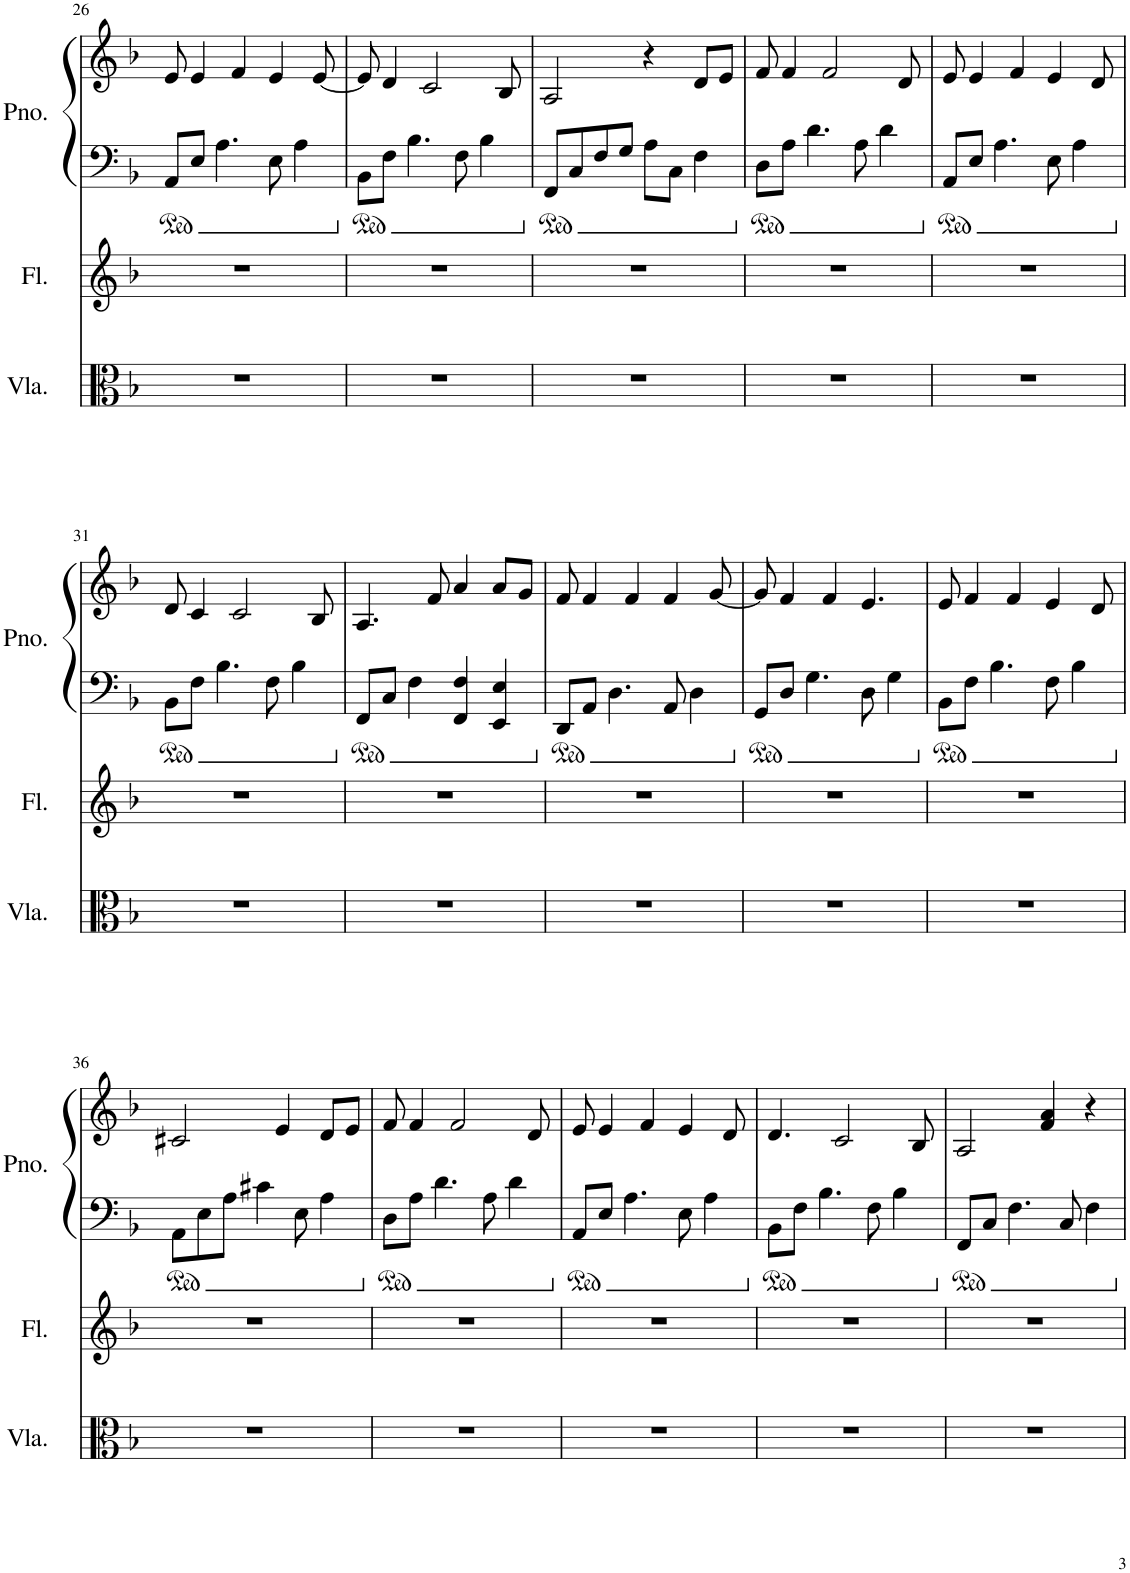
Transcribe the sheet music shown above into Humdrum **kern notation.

**kern	**kern	**kern	**kern
*part3	*part2	*part1	*part1
*staff4	*staff3	*staff2	*staff1
*I"Viola	*I"Flute	*I"Piano	*
*I'Vla.	*I'Fl.	*I'Pno.	*
!!LO:PB:g=z
*clefC3	*clefG2	*clefF4	*clefG2
*k[b-]	*k[b-]	*k[b-]	*k[b-]
*M4/4	*M4/4	*M4/4	*M4/4
=26	=26	=26	=26
1r	1r	8AA/L	8e/
.	.	8E/J	4e/
.	.	4.A\	.
.	.	.	4f/
.	.	8E\	4e/
.	.	4A\	.
.	.	.	[8e/
=27	=27	=27	=27
1r	1r	8BB-\L	8e/]
.	.	8F\J	4d/
.	.	4.B-\	.
.	.	.	2c/
.	.	8F\	.
.	.	4B-\	.
.	.	.	8B-/
=28	=28	=28	=28
1r	1r	8FF/L	2A/
.	.	8C/	.
.	.	8F/	.
.	.	8G/J	.
.	.	8A\L	4r
.	.	8C\J	.
.	.	4F\	8d/L
.	.	.	8e/J
=29	=29	=29	=29
1r	1r	8D\L	8f/
.	.	8A\J	4f/
.	.	4.d\	.
.	.	.	2f/
.	.	8A\	.
.	.	4d\	.
.	.	.	8d/
=30	=30	=30	=30
1r	1r	8AA/L	8e/
.	.	8E/J	4e/
.	.	4.A\	.
.	.	.	4f/
.	.	8E\	4e/
.	.	4A\	.
.	.	.	8d/
!!LO:LB:g=z
=31	=31	=31	=31
1r	1r	8BB-\L	8d/
.	.	8F\J	4c/
.	.	4.B-\	.
.	.	.	2c/
.	.	8F\	.
.	.	4B-\	.
.	.	.	8B-/
=32	=32	=32	=32
1r	1r	8FF/L	4.A/
.	.	8C/J	.
.	.	4F\	.
.	.	.	8f/
.	.	4FF/ 4F/	4a/
.	.	4EE/ 4E/	8a/L
.	.	.	8g/J
=33	=33	=33	=33
1r	1r	8DD/L	8f/
.	.	8AA/J	4f/
.	.	4.D\	.
.	.	.	4f/
.	.	8AA/	4f/
.	.	4D\	.
.	.	.	[8g/
=34	=34	=34	=34
1r	1r	8GG/L	8g/]
.	.	8D/J	4f/
.	.	4.G\	.
.	.	.	4f/
.	.	8D\	4.e/
.	.	4G\	.
=35	=35	=35	=35
1r	1r	8BB-\L	8e/
.	.	8F\J	4f/
.	.	4.B-\	.
.	.	.	4f/
.	.	8F\	4e/
.	.	4B-\	.
.	.	.	8d/
!!LO:LB:g=z
=36	=36	=36	=36
1r	1r	8AA\L	2c#X/
.	.	8E\	.
.	.	8A\J	.
.	.	4c#X\	.
.	.	.	4e/
.	.	8E\	.
.	.	4A\	8d/L
.	.	.	8e/J
=37	=37	=37	=37
1r	1r	8D\L	8f/
.	.	8A\J	4f/
.	.	4.d\	.
.	.	.	2f/
.	.	8A\	.
.	.	4d\	.
.	.	.	8d/
=38	=38	=38	=38
1r	1r	8AA/L	8e/
.	.	8E/J	4e/
.	.	4.A\	.
.	.	.	4f/
.	.	8E\	4e/
.	.	4A\	.
.	.	.	8d/
=39	=39	=39	=39
1r	1r	8BB-\L	4.d/
.	.	8F\J	.
.	.	4.B-\	.
.	.	.	2c/
.	.	8F\	.
.	.	4B-\	.
.	.	.	8B-/
=40	=40	=40	=40
1r	1r	8FF/L	2A/
.	.	8C/J	.
.	.	4.F\	.
.	.	.	4f/ 4a/
.	.	8C/	.
.	.	4F\	4r
=	=	=	=
*-	*-	*-	*-
